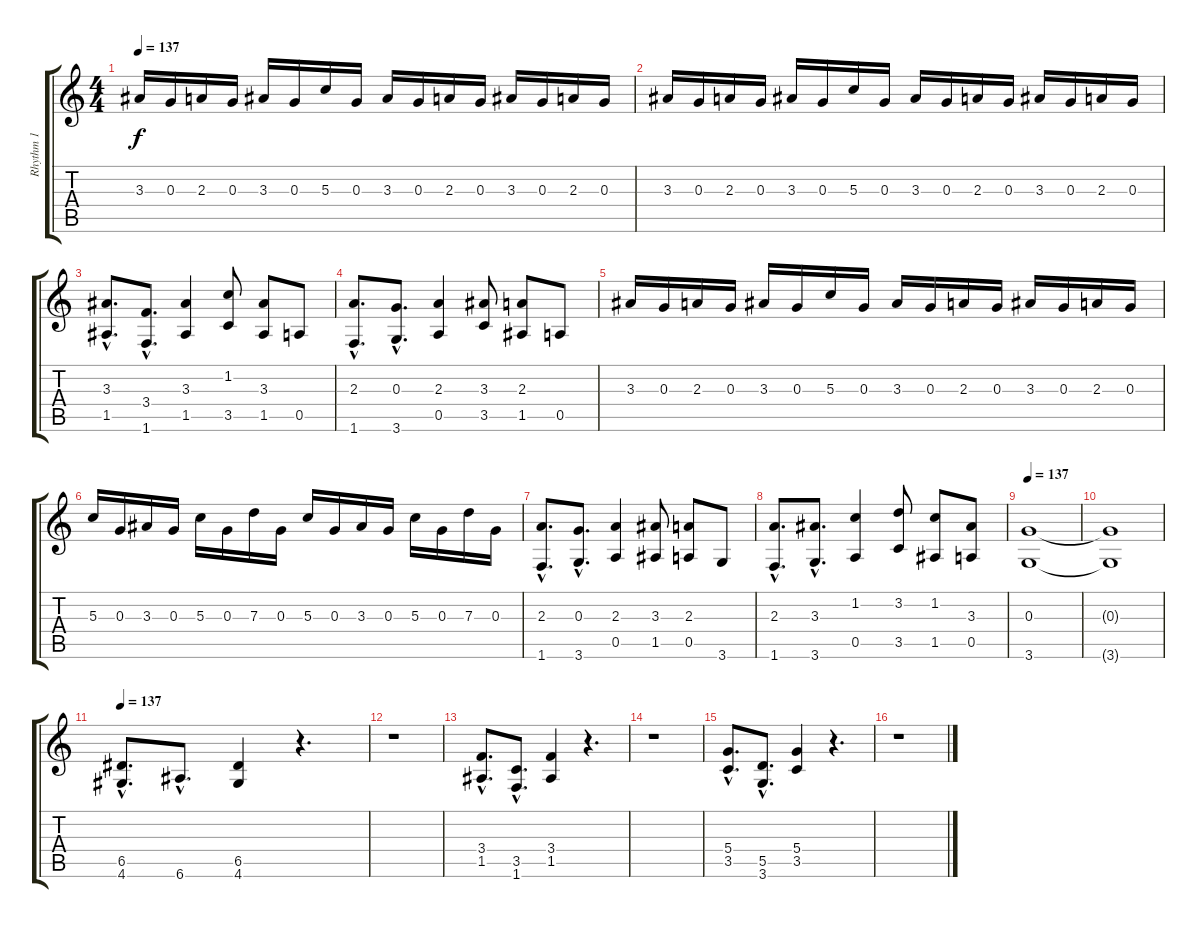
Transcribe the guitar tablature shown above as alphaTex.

\track ("Rhythm 1" "Rhythm 1") {instrument distortionguitar}
\staff {score tabs}
\tuning (E4 B3 G3 D3 A2 E2) {hide}
\ts (4 4)
\tempo 137
\clef g2
\ks c
3.3.16{dy f} 0.3.16 2.3.16 0.3.16 3.3.16 0.3.16 5.3.16 0.3.16 3.3.16 0.3.16 2.3.16 0.3.16 3.3.16 0.3.16 2.3.16 0.3.16 |
3.3.16 0.3.16 2.3.16 0.3.16 3.3.16 0.3.16 5.3.16 0.3.16 3.3.16 0.3.16 2.3.16 0.3.16 3.3.16 0.3.16 2.3.16 0.3.16 |
(3.3{hac} 1.5{hac}).8{d} (3.4{hac} 1.6{hac}).8{d} (3.3 1.5).4 (1.2 3.5).8 (3.3 1.5).8 0.5.8 |
(2.3{hac} 1.6{hac}).8{d} (0.3{hac} 3.6{hac}).8{d} (2.3 0.5).4 (3.3 3.5).8 (2.3 1.5).8 0.5.8 |
3.3.16 0.3.16 2.3.16 0.3.16 3.3.16 0.3.16 5.3.16 0.3.16 3.3.16 0.3.16 2.3.16 0.3.16 3.3.16 0.3.16 2.3.16 0.3.16 |
5.3.16 0.3.16 3.3.16 0.3.16 5.3.16 0.3.16 7.3.16 0.3.16 5.3.16 0.3.16 3.3.16 0.3.16 5.3.16 0.3.16 7.3.16 0.3.16 |
(2.3{hac} 1.6{hac}).8{d} (0.3{hac} 3.6{hac}).8{d} (2.3 0.5).4 (3.3 1.5).8 (2.3 0.5).8 3.6.8 |
(2.3{hac} 1.6{hac}).8{d} (3.3{hac} 3.6{hac}).8{d} (1.2 0.5).4 (3.2 3.5).8 (1.2 1.5).8 (3.3 0.5).8 |
\tempo 137
(0.3 3.6).1 |
(0.3{t} 3.6{t}).1 |
\tempo 137
(6.5{hac} 4.6{hac}).8{d} 6.6{hac}.8{d} (6.5 4.6).4 r.4{d} |
r.1 |
(3.4{hac} 1.5{hac}).8{d} (3.5{hac} 1.6{hac}).8{d} (3.4 1.5).4 r.4{d} |
r.1 |
(5.4{hac} 3.5{hac}).8{d} (5.5{hac} 3.6{hac}).8{d} (5.4 3.5).4 r.4{d} |
r.1
